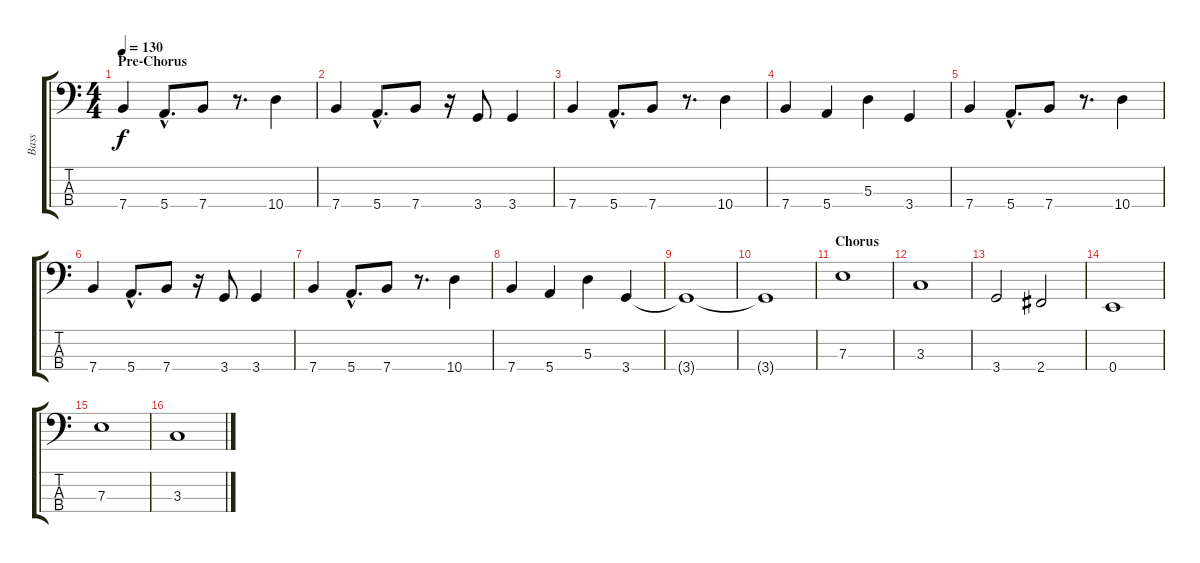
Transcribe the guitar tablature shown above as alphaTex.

\track ("Bass" "Bass") {instrument electricbassfinger}
\staff {score tabs}
\tuning (G2 D2 A1 E1) {hide}
\ts (4 4)
\section ("" "Pre-Chorus")
\tempo 130
\clef f4
\ks c
7.4.4{dy f} 5.4{hac}.8{d} 7.4.8 r.8{d} 10.4.4 |
7.4.4 5.4{hac}.8{d} 7.4.8 r.16 3.4.8 3.4.4 |
7.4.4 5.4{hac}.8{d} 7.4.8 r.8{d} 10.4.4 |
7.4.4 5.4.4 5.3.4 3.4.4 |
7.4.4 5.4{hac}.8{d} 7.4.8 r.8{d} 10.4.4 |
7.4.4 5.4{hac}.8{d} 7.4.8 r.16 3.4.8 3.4.4 |
7.4.4 5.4{hac}.8{d} 7.4.8 r.8{d} 10.4.4 |
7.4.4 5.4.4 5.3.4 3.4.4 |
3.4{t}.1 |
3.4{t}.1 |
\section ("" "Chorus")
7.3.1 |
3.3.1 |
3.4.2 2.4.2 |
0.4.1 |
7.3.1 |
3.3.1
